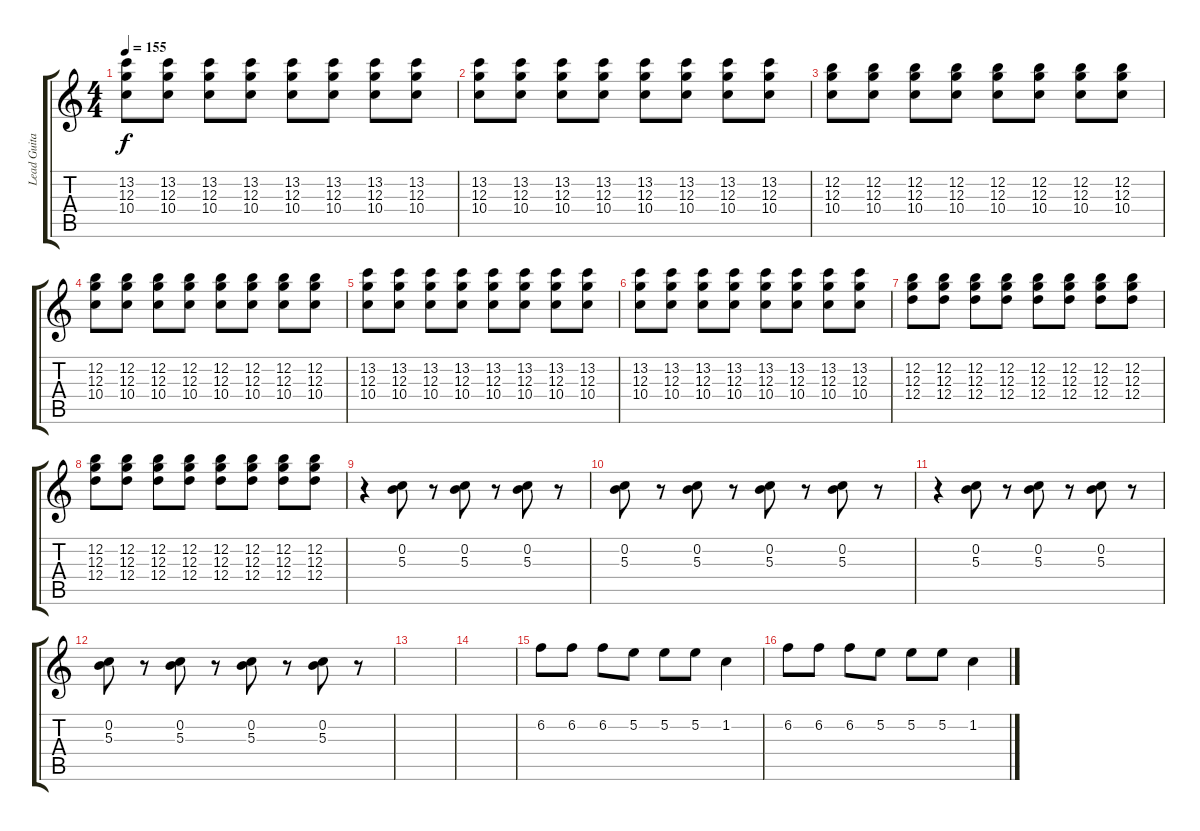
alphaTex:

\track ("Lead Guitar" "Lead Guita") {instrument distortionguitar}
\staff {score tabs}
\tuning (E4 B3 G3 D3 A2 E2) {hide}
\ts (4 4)
\tempo 155
\clef g2
\ks c
(13.2 12.3 10.4).8{dy f} (13.2 12.3 10.4).8 (13.2 12.3 10.4).8 (13.2 12.3 10.4).8 (13.2 12.3 10.4).8 (13.2 12.3 10.4).8 (13.2 12.3 10.4).8 (13.2 12.3 10.4).8 |
(13.2 12.3 10.4).8 (13.2 12.3 10.4).8 (13.2 12.3 10.4).8 (13.2 12.3 10.4).8 (13.2 12.3 10.4).8 (13.2 12.3 10.4).8 (13.2 12.3 10.4).8 (13.2 12.3 10.4).8 |
(12.2 12.3 10.4).8 (12.2 12.3 10.4).8 (12.2 12.3 10.4).8 (12.2 12.3 10.4).8 (12.2 12.3 10.4).8 (12.2 12.3 10.4).8 (12.2 12.3 10.4).8 (12.2 12.3 10.4).8 |
(12.2 12.3 10.4).8 (12.2 12.3 10.4).8 (12.2 12.3 10.4).8 (12.2 12.3 10.4).8 (12.2 12.3 10.4).8 (12.2 12.3 10.4).8 (12.2 12.3 10.4).8 (12.2 12.3 10.4).8 |
(13.2 12.3 10.4).8 (13.2 12.3 10.4).8 (13.2 12.3 10.4).8 (13.2 12.3 10.4).8 (13.2 12.3 10.4).8 (13.2 12.3 10.4).8 (13.2 12.3 10.4).8 (13.2 12.3 10.4).8 |
(13.2 12.3 10.4).8 (13.2 12.3 10.4).8 (13.2 12.3 10.4).8 (13.2 12.3 10.4).8 (13.2 12.3 10.4).8 (13.2 12.3 10.4).8 (13.2 12.3 10.4).8 (13.2 12.3 10.4).8 |
(12.2 12.3 12.4).8 (12.2 12.3 12.4).8 (12.2 12.3 12.4).8 (12.2 12.3 12.4).8 (12.2 12.3 12.4).8 (12.2 12.3 12.4).8 (12.2 12.3 12.4).8 (12.2 12.3 12.4).8 |
(12.2 12.3 12.4).8 (12.2 12.3 12.4).8 (12.2 12.3 12.4).8 (12.2 12.3 12.4).8 (12.2 12.3 12.4).8 (12.2 12.3 12.4).8 (12.2 12.3 12.4).8 (12.2 12.3 12.4).8 |
r.4 (0.2 5.3).8 r.8 (0.2 5.3).8 r.8 (0.2 5.3).8 r.8 |
(0.2 5.3).8 r.8 (0.2 5.3).8 r.8 (0.2 5.3).8 r.8 (0.2 5.3).8 r.8 |
r.4 (0.2 5.3).8 r.8 (0.2 5.3).8 r.8 (0.2 5.3).8 r.8 |
(0.2 5.3).8 r.8 (0.2 5.3).8 r.8 (0.2 5.3).8 r.8 (0.2 5.3).8 r.8 |
|
|
6.2.8 6.2.8 6.2.8 5.2.8 5.2.8 5.2.8 1.2.4 |
6.2.8 6.2.8 6.2.8 5.2.8 5.2.8 5.2.8 1.2.4
